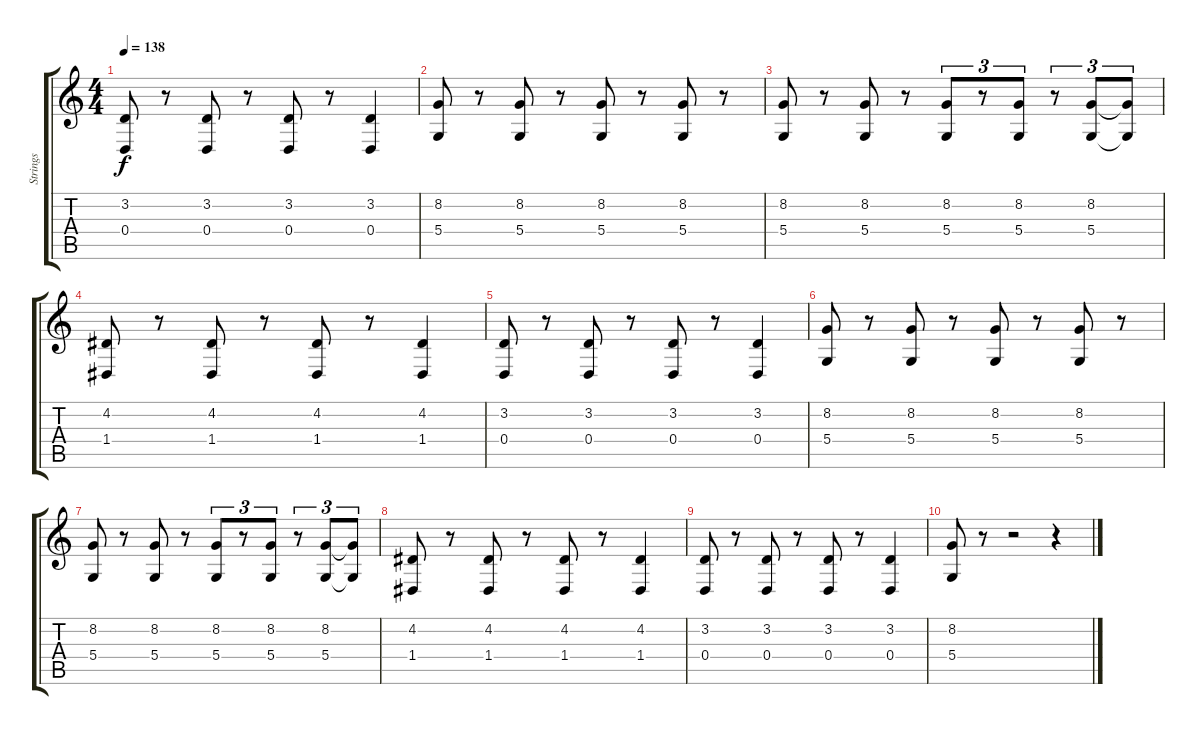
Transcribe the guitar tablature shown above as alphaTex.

\track ("Strings" "Strings") {instrument stringensemble1}
\staff {score tabs}
\tuning (E4 B3 G3 D3 A2 E2) {hide}
\ts (4 4)
\tempo 138
\clef g2
\ks c
(3.2 0.4).8{dy f} r.8 (3.2 0.4).8 r.8 (3.2 0.4).8 r.8 (3.2 0.4).4 |
(8.2 5.4).8 r.8 (8.2 5.4).8 r.8 (8.2 5.4).8 r.8 (8.2 5.4).8 r.8 |
(8.2 5.4).8 r.8 (8.2 5.4).8 r.8 (8.2 5.4).8{tu (3 2)} r.8{tu (3 2)} (8.2 5.4).8{tu (3 2)} r.8{tu (3 2)} (8.2 5.4).8{tu (3 2)} (8.2{t} 5.4{t}).8{tu (3 2)} |
(4.2 1.4).8 r.8 (4.2 1.4).8 r.8 (4.2 1.4).8 r.8 (4.2 1.4).4 |
(3.2 0.4).8 r.8 (3.2 0.4).8 r.8 (3.2 0.4).8 r.8 (3.2 0.4).4 |
(8.2 5.4).8 r.8 (8.2 5.4).8 r.8 (8.2 5.4).8 r.8 (8.2 5.4).8 r.8 |
(8.2 5.4).8 r.8 (8.2 5.4).8 r.8 (8.2 5.4).8{tu (3 2)} r.8{tu (3 2)} (8.2 5.4).8{tu (3 2)} r.8{tu (3 2)} (8.2 5.4).8{tu (3 2)} (8.2{t} 5.4{t}).8{tu (3 2)} |
(4.2 1.4).8 r.8 (4.2 1.4).8 r.8 (4.2 1.4).8 r.8 (4.2 1.4).4 |
(3.2 0.4).8 r.8 (3.2 0.4).8 r.8 (3.2 0.4).8 r.8 (3.2 0.4).4 |
(8.2 5.4).8 r.8 r.2 r.4
